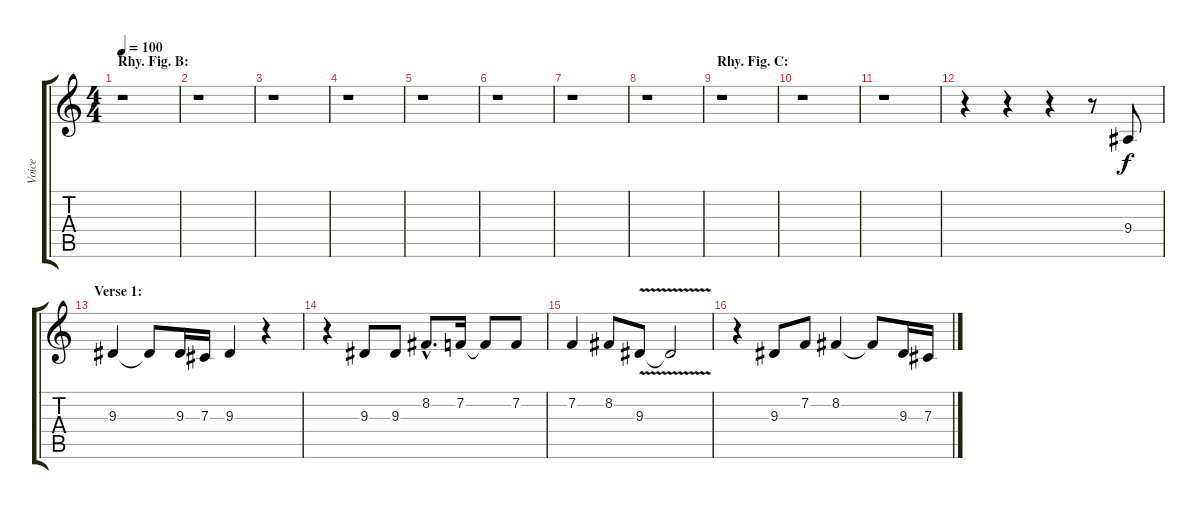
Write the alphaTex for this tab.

\track ("Voice" "Voice") {instrument oboe}
\staff {score tabs}
\tuning (Eb4 Bb3 Gb3 Db3 Ab2 Eb2) {hide}
\ts (4 4)
\section ("" "Rhy. Fig. B:")
\tempo 100
\clef g2
\ks c
r.1{dy f} |
r.1 |
r.1 |
r.1 |
r.1 |
r.1 |
r.1 |
r.1 |
\section ("" "Rhy. Fig. C:")
r.1 |
r.1 |
r.1 |
r.4 r.4 r.4 r.8 9.4.8 |
\section ("" "Verse 1:")
9.3.4 9.3{t}.8 9.3.16 7.3.16 9.3.4 r.4 |
r.4 9.3.8 9.3.8 8.2{hac}.8{d} 7.2.16 7.2{t}.8 7.2.8 |
7.2.4 8.2.8 9.3{v}.8 9.3{t}.2 |
r.4 9.3.8 7.2.8 8.2.4 8.2{t}.8 9.3.16 7.3.16
